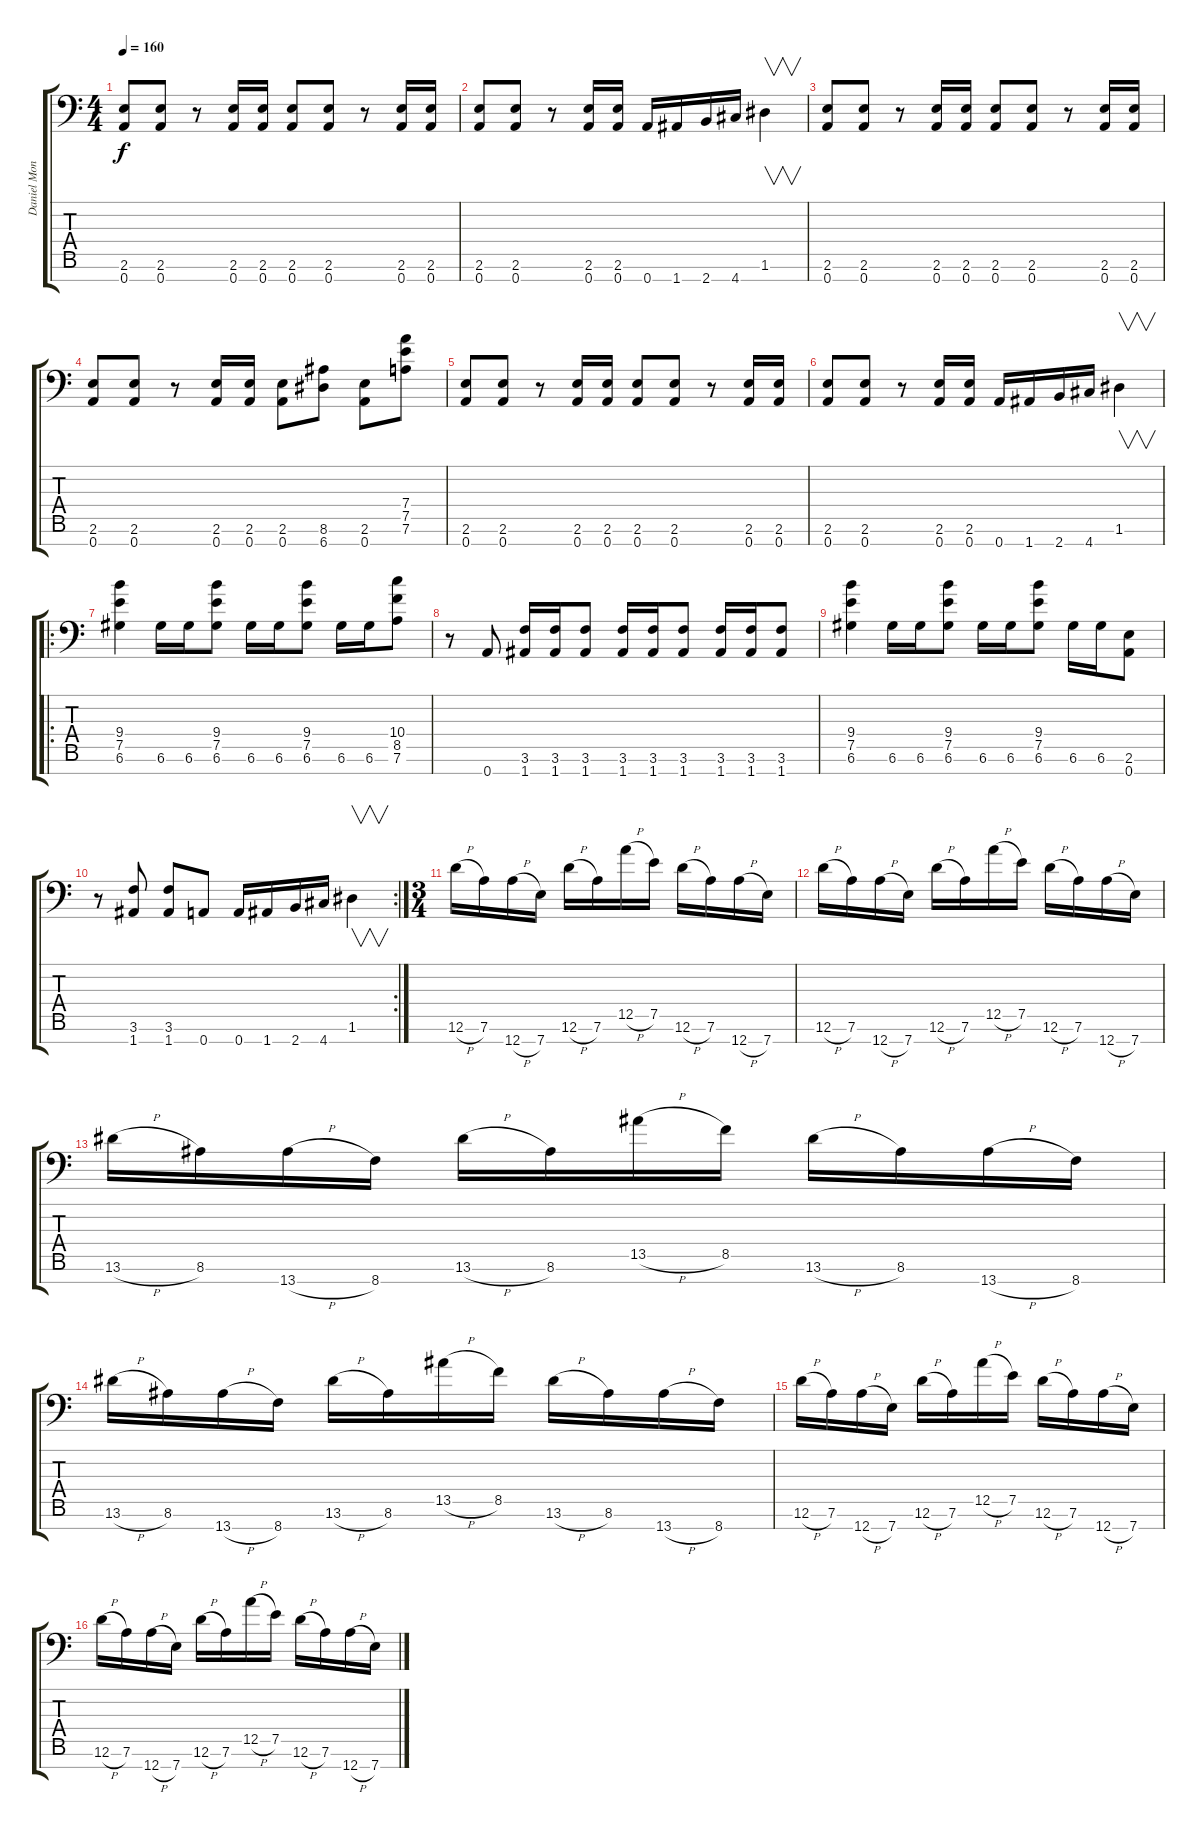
\track ("Daniel Mongrain" "Daniel Mon") {instrument distortionguitar}
\staff {score tabs}
\tuning (E4 B3 G3 D3 A2 D2 A1) {hide}
\ts (4 4)
\tempo 160
\clef f4
\ks c
(2.6 0.7).8{dy f} (2.6 0.7).8 r.8 (2.6 0.7).16 (2.6 0.7).16 (2.6 0.7).8 (2.6 0.7).8 r.8 (2.6 0.7).16 (2.6 0.7).16 |
(2.6 0.7).8 (2.6 0.7).8 r.8 (2.6 0.7).16 (2.6 0.7).16 0.7.16 1.7.16 2.7.16 4.7.16 1.6.4{v} |
(2.6 0.7).8 (2.6 0.7).8 r.8 (2.6 0.7).16 (2.6 0.7).16 (2.6 0.7).8 (2.6 0.7).8 r.8 (2.6 0.7).16 (2.6 0.7).16 |
(2.6 0.7).8 (2.6 0.7).8 r.8 (2.6 0.7).16 (2.6 0.7).16 (2.6 0.7).8 (8.6 6.7).8 (2.6 0.7).8 (7.4 7.5 7.6).8 |
(2.6 0.7).8 (2.6 0.7).8 r.8 (2.6 0.7).16 (2.6 0.7).16 (2.6 0.7).8 (2.6 0.7).8 r.8 (2.6 0.7).16 (2.6 0.7).16 |
(2.6 0.7).8 (2.6 0.7).8 r.8 (2.6 0.7).16 (2.6 0.7).16 0.7.16 1.7.16 2.7.16 4.7.16 1.6.4{v} |
\ro
(9.4 7.5 6.6).4 6.6.16 6.6.16 (9.4 7.5 6.6).8 6.6.16 6.6.16 (9.4 7.5 6.6).8 6.6.16 6.6.16 (10.4 8.5 7.6).8 |
r.8 0.7.8 (3.6 1.7).16 (3.6 1.7).16 (3.6 1.7).8 (3.6 1.7).16 (3.6 1.7).16 (3.6 1.7).8 (3.6 1.7).16 (3.6 1.7).16 (3.6 1.7).8 |
(9.4 7.5 6.6).4 6.6.16 6.6.16 (9.4 7.5 6.6).8 6.6.16 6.6.16 (9.4 7.5 6.6).8 6.6.16 6.6.16 (2.6 0.7).8 |
\rc 2
r.8 (3.6 1.7).8 (3.6 1.7).8 0.7.8 0.7.16 1.7.16 2.7.16 4.7.16 1.6.4{v} |
\ts (3 4)
12.6{h}.16 7.6.16 12.7{h}.16 7.7.16 12.6{h}.16 7.6.16 12.5{h}.16 7.5.16 12.6{h}.16 7.6.16 12.7{h}.16 7.7.16 |
12.6{h}.16 7.6.16 12.7{h}.16 7.7.16 12.6{h}.16 7.6.16 12.5{h}.16 7.5.16 12.6{h}.16 7.6.16 12.7{h}.16 7.7.16 |
13.6{h}.16 8.6.16 13.7{h}.16 8.7.16 13.6{h}.16 8.6.16 13.5{h}.16 8.5.16 13.6{h}.16 8.6.16 13.7{h}.16 8.7.16 |
13.6{h}.16 8.6.16 13.7{h}.16 8.7.16 13.6{h}.16 8.6.16 13.5{h}.16 8.5.16 13.6{h}.16 8.6.16 13.7{h}.16 8.7.16 |
12.6{h}.16 7.6.16 12.7{h}.16 7.7.16 12.6{h}.16 7.6.16 12.5{h}.16 7.5.16 12.6{h}.16 7.6.16 12.7{h}.16 7.7.16 |
12.6{h}.16 7.6.16 12.7{h}.16 7.7.16 12.6{h}.16 7.6.16 12.5{h}.16 7.5.16 12.6{h}.16 7.6.16 12.7{h}.16 7.7.16
